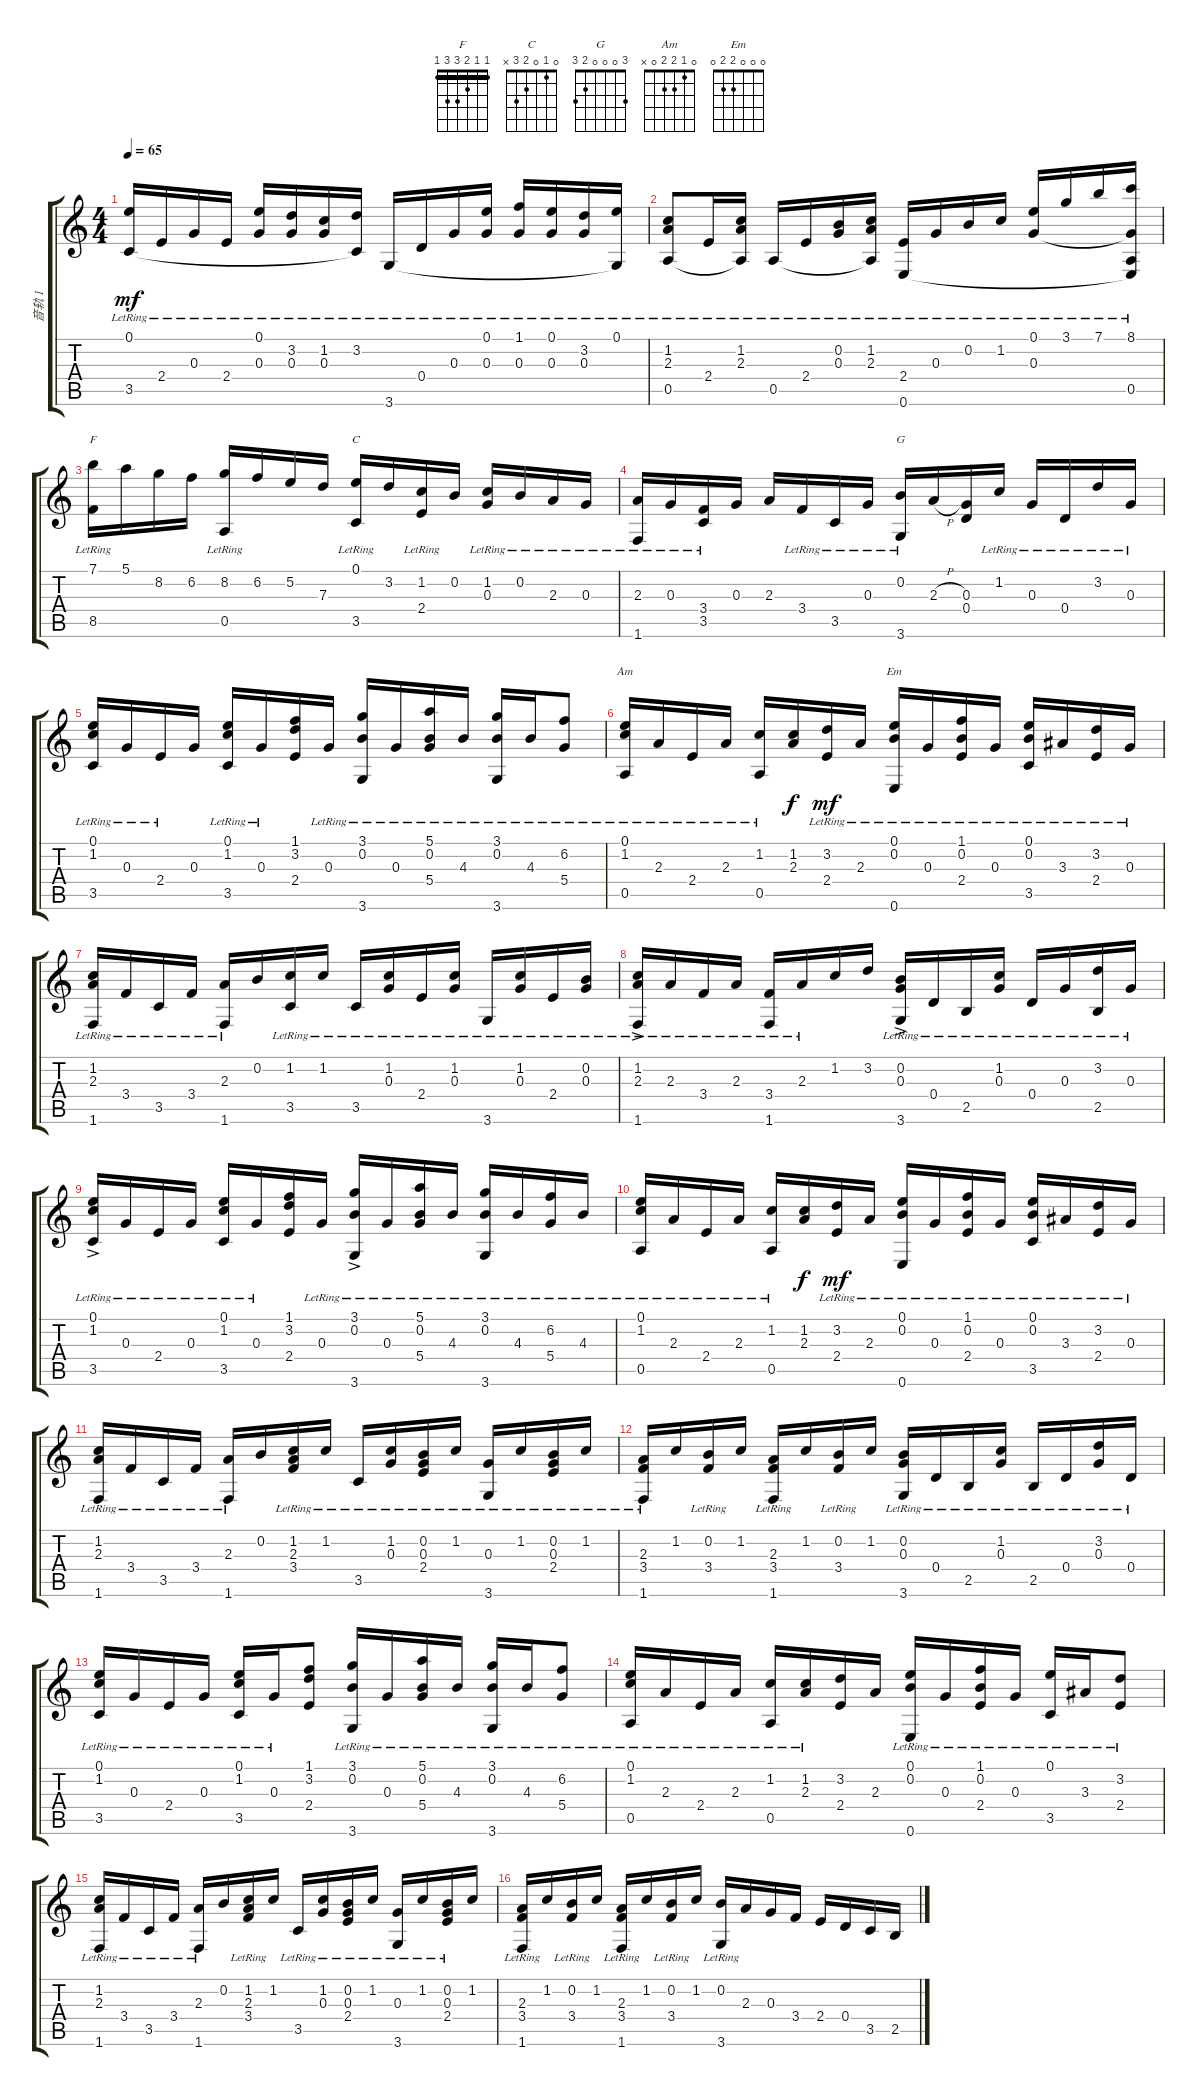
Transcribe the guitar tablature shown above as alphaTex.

\track ("音轨 1" "音轨 1") {instrument acousticguitarnylon}
\staff {score tabs}
\tuning (E4 B3 G3 D3 A2 E2) {hide}
\chord ("F" 1 1 2 3 3 1) {barre 1}
\chord ("C" 0 1 0 2 3 x)
\chord ("G" 3 0 0 0 2 3)
\chord ("Am" 0 1 2 2 0 x)
\chord ("Em" 0 0 0 2 2 0)
\ts (4 4)
\tempo 65
\clef g2
\ks c
(0.1{lr} 3.5{lr}).16{dy mf} 2.4{lr}.16 0.3{lr}.16 2.4{lr}.16 (0.1{lr} 0.3{lr}).16 (3.2{lr} 0.3{lr}).16 (1.2{lr} 0.3{lr}).16 (3.2{lr} 3.5{t}).16 3.6{lr}.16 0.4{lr}.16 0.3{lr}.16 (0.1{lr} 0.3{lr}).16 (1.1{lr} 0.3{lr}).16 (0.1{lr} 0.3{lr}).16 (3.2{lr} 0.3{lr}).16 (0.1{lr} 3.6{t}).16 |
(1.2{lr} 2.3{lr} 0.5{lr}).8 2.4{lr}.16 (1.2{lr} 2.3{lr} 0.5{t}).16 0.5{lr}.16 2.4{lr}.16 (0.2{lr} 0.3{lr}).16 (1.2{lr} 2.3{lr} 0.5{t}).16 (2.4{lr} 0.6{lr}).16 0.3{lr}.16 0.2{lr}.16 1.2{lr}.16 (0.1{lr} 0.3{lr}).16 3.1{lr}.16 7.1{lr}.16 (8.1{lr} 0.3{t} 0.5{lr} 0.6{t}).16 |
(7.1 8.5{lr}).16{ch "F"} 5.1.16 8.2.16 6.2.16 (8.2 0.5{lr}).16 6.2.16 5.2.16 7.3.16 (0.1{lr} 3.5{lr}).16{ch "C"} 3.2.16 (1.2 2.4{lr}).16 0.2.16 (1.2 0.3{lr}).16 0.2{lr}.16 2.3{lr}.16 0.3{lr}.16 |
(2.3 1.6{lr}).16 0.3{lr}.16 (3.4{lr} 3.5{lr}).16 0.3.16 2.3.16 3.4{lr}.16 3.5{lr}.16 0.3{lr}.16 (0.2{lr} 3.6{lr}).16{ch "G"} 2.3{h}.16 (0.3 0.4).16 1.2{lr}.16 0.3{lr}.16 0.4{lr}.16 3.2{lr}.16 0.3{lr}.16 |
(0.1{lr} 1.2{lr} 3.5{lr}).16 0.3{lr}.16 2.4{lr}.16 0.3.16 (0.1{lr} 1.2{lr} 3.5{lr}).16 0.3{lr}.16 (1.1 3.2 2.4).16 0.3{lr}.16 (3.1{lr} 0.2{lr} 3.6{lr}).16 0.3{lr}.16 (5.1 0.2{lr} 5.4{lr}).16 4.3{lr}.16 (3.1{lr} 0.2{lr} 3.6{lr}).16 4.3{lr}.16 (6.2{lr} 5.4{lr}).8 |
(0.1{lr} 1.2{lr} 0.5{lr}).16{ch "Am"} 2.3{lr}.16 2.4{lr}.16 2.3{lr}.16 (1.2{lr} 0.5{lr}).16 (1.2 2.3).16{dy f} (3.2 2.4{lr}).16{dy mf} 2.3{lr}.16 (0.1 0.2{lr} 0.6{lr}).16{ch "Em"} 0.3{lr}.16 (1.1 0.2{lr} 2.4{lr}).16 0.3{lr}.16 (0.1{lr} 0.2 3.5{lr}).16 3.3{lr}.16 (3.2{lr} 2.4{lr}).16 0.3{lr}.16 |
(1.2{lr} 2.3{lr} 1.6{lr}).16 3.4{lr}.16 3.5{lr}.16 3.4{lr}.16 (2.3{lr} 1.6{lr}).16 0.2.16 (1.2{lr} 3.5{lr}).16 1.2{lr}.16 3.5{lr}.16 (1.2{lr} 0.3{lr}).16 2.4{lr}.16 (1.2{lr} 0.3{lr}).16 3.6{lr}.16 (1.2{lr} 0.3{lr}).16 2.4{lr}.16 (0.2{lr} 0.3{lr}).16 |
(1.2{lr} 2.3{lr} 1.6{ac lr}).16 2.3{lr}.16 3.4{lr}.16 2.3{lr}.16 (3.4{lr} 1.6{lr}).16 2.3{lr}.16 1.2.16 3.2.16 (0.2{lr} 0.3{lr} 3.6{ac lr}).16 0.4{lr}.16 2.5{lr}.16 (1.2{lr} 0.3{lr}).16 0.4{lr}.16 0.3{lr}.16 (3.2{lr} 2.5{lr}).16 0.3{lr}.16 |
(0.1{lr} 1.2{lr} 3.5{ac lr}).16 0.3{lr}.16 2.4{lr}.16 0.3{lr}.16 (0.1{lr} 1.2{lr} 3.5{lr}).16 0.3{lr}.16 (1.1 3.2 2.4).16 0.3{lr}.16 (3.1{lr} 0.2{lr} 3.6{ac lr}).16 0.3{lr}.16 (5.1 0.2{lr} 5.4{lr}).16 4.3{lr}.16 (3.1 0.2{lr} 3.6{lr}).16 4.3{lr}.16 (6.2{lr} 5.4{lr}).16 4.3{lr}.16 |
(0.1{lr} 1.2{lr} 0.5).16 2.3{lr}.16 2.4{lr}.16 2.3{lr}.16 (1.2{lr} 0.5{lr}).16 (1.2 2.3).16{dy f} (3.2 2.4{lr}).16{dy mf} 2.3{lr}.16 (0.1 0.2{lr} 0.6{lr}).16 0.3{lr}.16 (1.1 0.2{lr} 2.4{lr}).16 0.3{lr}.16 (0.1{lr} 0.2 3.5{lr}).16 3.3{lr}.16 (3.2{lr} 2.4{lr}).16 0.3{lr}.16 |
(1.2{lr} 2.3{lr} 1.6{lr}).16 3.4{lr}.16 3.5{lr}.16 3.4{lr}.16 (2.3{lr} 1.6{lr}).16 0.2.16 (1.2{lr} 2.3 3.4{lr}).16 1.2{lr}.16 3.5{lr}.16 (1.2 0.3{lr}).16 (0.2 0.3 2.4{lr}).16 1.2{lr}.16 (0.3{lr} 3.6{lr}).16 1.2{lr}.16 (0.2 0.3 2.4{lr}).16 1.2{lr}.16 |
(2.3{lr} 3.4 1.6{lr}).16 1.2.16 (0.2 3.4{lr}).16 1.2.16 (2.3{lr} 3.4 1.6{lr}).16 1.2.16 (0.2 3.4{lr}).16 1.2.16 (0.2{lr} 0.3{lr} 3.6{lr}).16 0.4{lr}.16 2.5{lr}.16 (1.2{lr} 0.3{lr}).16 2.5{lr}.16 0.4{lr}.16 (3.2{lr} 0.3{lr}).16 0.4{lr}.16 |
(0.1{lr} 1.2{lr} 3.5{lr}).16 0.3{lr}.16 2.4{lr}.16 0.3{lr}.16 (0.1{lr} 1.2{lr} 3.5{lr}).16 0.3{lr}.16 (1.1 3.2 2.4).8 (3.1 0.2{lr} 3.6{lr}).16 0.3{lr}.16 (5.1 0.2{lr} 5.4{lr}).16 4.3{lr}.16 (3.1 0.2{lr} 3.6{lr}).16 4.3{lr}.16 (6.2{lr} 5.4{lr}).8 |
(0.1{lr} 1.2{lr} 0.5{lr}).16 2.3{lr}.16 2.4{lr}.16 2.3{lr}.16 (1.2{lr} 0.5{lr}).16 (1.2 2.3{lr}).16 (3.2 2.4).16 2.3.16 (0.1{lr} 0.2{lr} 0.6).16 0.3{lr}.16 (1.1 0.2{lr} 2.4).16 0.3{lr}.16 (0.1{lr} 3.5{lr}).16 3.3{lr}.16 (3.2{lr} 2.4{lr}).8 |
(1.2{lr} 2.3{lr} 1.6{lr}).16 3.4{lr}.16 3.5{lr}.16 3.4{lr}.16 (2.3{lr} 1.6{lr}).16 0.2.16 (1.2 2.3 3.4{lr}).16 1.2.16 3.5{lr}.16 (1.2{lr} 0.3{lr}).16 (0.2{lr} 0.3 2.4{lr}).16 1.2{lr}.16 (0.3{lr} 3.6{lr}).16 1.2{lr}.16 (0.2{lr} 0.3 2.4{lr}).16 1.2.16 |
(2.3{lr} 3.4 1.6{lr}).16 1.2.16 (0.2{lr} 3.4{lr}).16 1.2.16 (2.3{lr} 3.4 1.6{lr}).16 1.2.16 (0.2{lr} 3.4{lr}).16 1.2.16 (0.2{lr} 3.6{lr}).16 2.3.16 0.3.16 3.4.16 2.4.16 0.4.16 3.5.16 2.5.16
